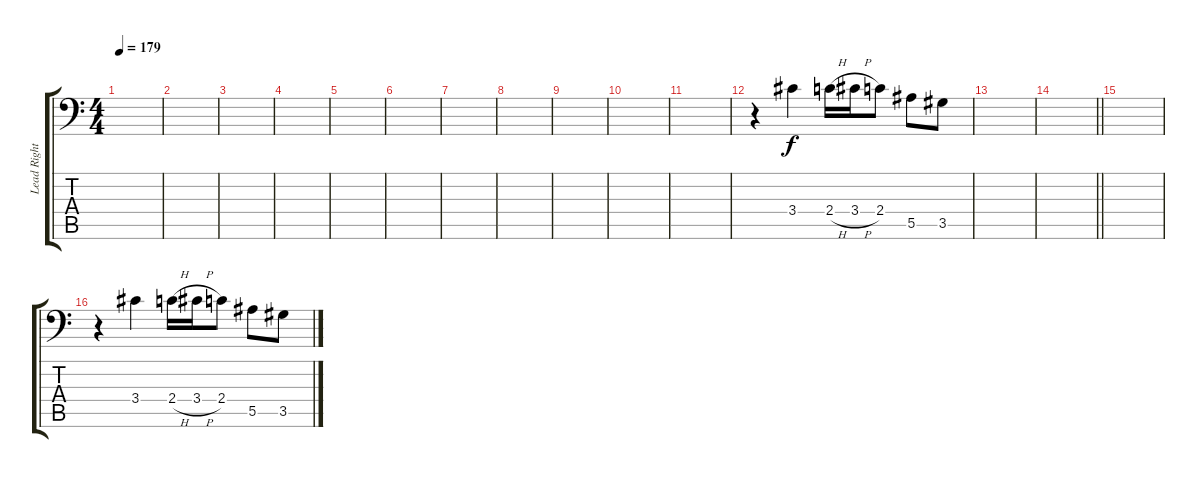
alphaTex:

\track ("Lead Right 2" "Lead Right") {instrument distortionguitar}
\staff {score tabs}
\tuning (C4 G3 Eb3 Bb2 F2 Bb1) {hide}
\ts (4 4)
\tempo 179
\clef f4
\ks c
|
|
|
|
|
|
|
|
|
|
|
r.4 3.4.4 2.4{h}.16 3.4{h}.16 2.4.8 5.5.8 3.5.8 |
|
\barLineRight lightlight
|
|
r.4 3.4.4 2.4{h}.16 3.4{h}.16 2.4.8 5.5.8 3.5.8
